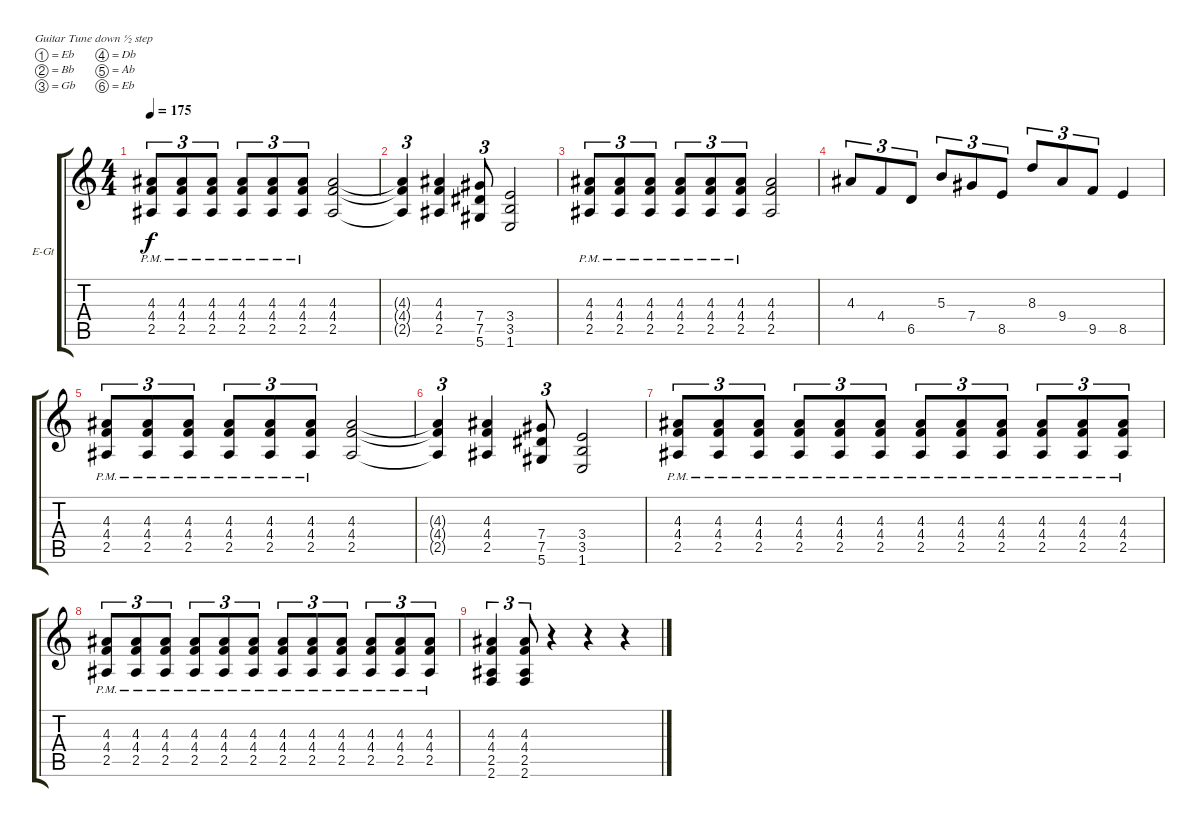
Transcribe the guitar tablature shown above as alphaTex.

\defaultSystemsLayout 4
\bracketExtendMode groupsimilarinstruments
\firstSystemTrackNameOrientation horizontal
\otherSystemsTrackNameOrientation horizontal
\track ("Tim Millar" "E-Gt") {instrument distortionguitar}
\staff {score tabs}
\tuning (Eb4 Bb3 Gb3 Db3 Ab2 Eb2)
\ts (4 4)
\tempo 175
\clef g2
\ks c
(2.5{pm} 4.3{pm} 4.4{pm}).8{tu (3 2) dy f} (2.5{pm} 4.3{pm} 4.4{pm}).8{tu (3 2)} (2.5{pm} 4.3{pm} 4.4{pm}).8{tu (3 2)} (2.5{pm} 4.3{pm} 4.4{pm}).8{tu (3 2)} (2.5{pm} 4.3{pm} 4.4{pm}).8{tu (3 2)} (2.5{pm} 4.3{pm} 4.4{pm}).8{tu (3 2)} (2.5 4.4 4.3).2 |
(2.5{t} 4.4{t} 4.3{t}).4{tu (3 2)} (4.4 4.3 2.5).4 (5.6 7.5 7.4).8{tu (3 2)} (3.4 3.5 1.6).2 |
(2.5{pm} 4.3{pm} 4.4{pm}).8{tu (3 2)} (2.5{pm} 4.3{pm} 4.4{pm}).8{tu (3 2)} (2.5{pm} 4.3{pm} 4.4{pm}).8{tu (3 2)} (2.5{pm} 4.3{pm} 4.4{pm}).8{tu (3 2)} (2.5{pm} 4.3{pm} 4.4{pm}).8{tu (3 2)} (2.5{pm} 4.3{pm} 4.4{pm}).8{tu (3 2)} (2.5 4.4 4.3).2 |
4.3.8{tu (3 2)} 4.4.8{tu (3 2)} 6.5.8{tu (3 2)} 5.3.8{tu (3 2)} 7.4.8{tu (3 2)} 8.5.8{tu (3 2)} 8.3.8{tu (3 2)} 9.4.8{tu (3 2)} 9.5.8{tu (3 2)} 8.5.4 |
(2.5{pm} 4.3{pm} 4.4{pm}).8{tu (3 2)} (2.5{pm} 4.3{pm} 4.4{pm}).8{tu (3 2)} (2.5{pm} 4.3{pm} 4.4{pm}).8{tu (3 2)} (2.5{pm} 4.3{pm} 4.4{pm}).8{tu (3 2)} (2.5{pm} 4.3{pm} 4.4{pm}).8{tu (3 2)} (2.5{pm} 4.3{pm} 4.4{pm}).8{tu (3 2)} (2.5 4.4 4.3).2 |
(2.5{t} 4.4{t} 4.3{t}).4{tu (3 2)} (4.4 4.3 2.5).4 (5.6 7.5 7.4).8{tu (3 2)} (3.4 3.5 1.6).2 |
(2.5{pm} 4.3{pm} 4.4{pm}).8{tu (3 2)} (2.5{pm} 4.3{pm} 4.4{pm}).8{tu (3 2)} (2.5{pm} 4.3{pm} 4.4{pm}).8{tu (3 2)} (2.5{pm} 4.3{pm} 4.4{pm}).8{tu (3 2)} (2.5{pm} 4.3{pm} 4.4{pm}).8{tu (3 2)} (2.5{pm} 4.3{pm} 4.4{pm}).8{tu (3 2)} (2.5{pm} 4.3{pm} 4.4{pm}).8{tu (3 2)} (2.5{pm} 4.3{pm} 4.4{pm}).8{tu (3 2)} (2.5{pm} 4.3{pm} 4.4{pm}).8{tu (3 2)} (2.5{pm} 4.3{pm} 4.4{pm}).8{tu (3 2)} (2.5{pm} 4.3{pm} 4.4{pm}).8{tu (3 2)} (2.5{pm} 4.4{pm} 4.3{pm}).8{tu (3 2)} |
(2.5{pm} 4.3{pm} 4.4{pm}).8{tu (3 2)} (2.5{pm} 4.3{pm} 4.4{pm}).8{tu (3 2)} (2.5{pm} 4.3{pm} 4.4{pm}).8{tu (3 2)} (2.5{pm} 4.3{pm} 4.4{pm}).8{tu (3 2)} (2.5{pm} 4.3{pm} 4.4{pm}).8{tu (3 2)} (2.5{pm} 4.3{pm} 4.4{pm}).8{tu (3 2)} (2.5{pm} 4.3{pm} 4.4{pm}).8{tu (3 2)} (2.5{pm} 4.3{pm} 4.4{pm}).8{tu (3 2)} (2.5{pm} 4.3{pm} 4.4{pm}).8{tu (3 2)} (2.5{pm} 4.3{pm} 4.4{pm}).8{tu (3 2)} (2.5{pm} 4.3{pm} 4.4{pm}).8{tu (3 2)} (2.5{pm} 4.4{pm} 4.3{pm}).8{tu (3 2)} |
(2.6 2.5 4.4 4.3).4{tu (3 2)} (4.3 4.4 2.5 2.6).8{tu (3 2)} r.4 r.4 r.4
